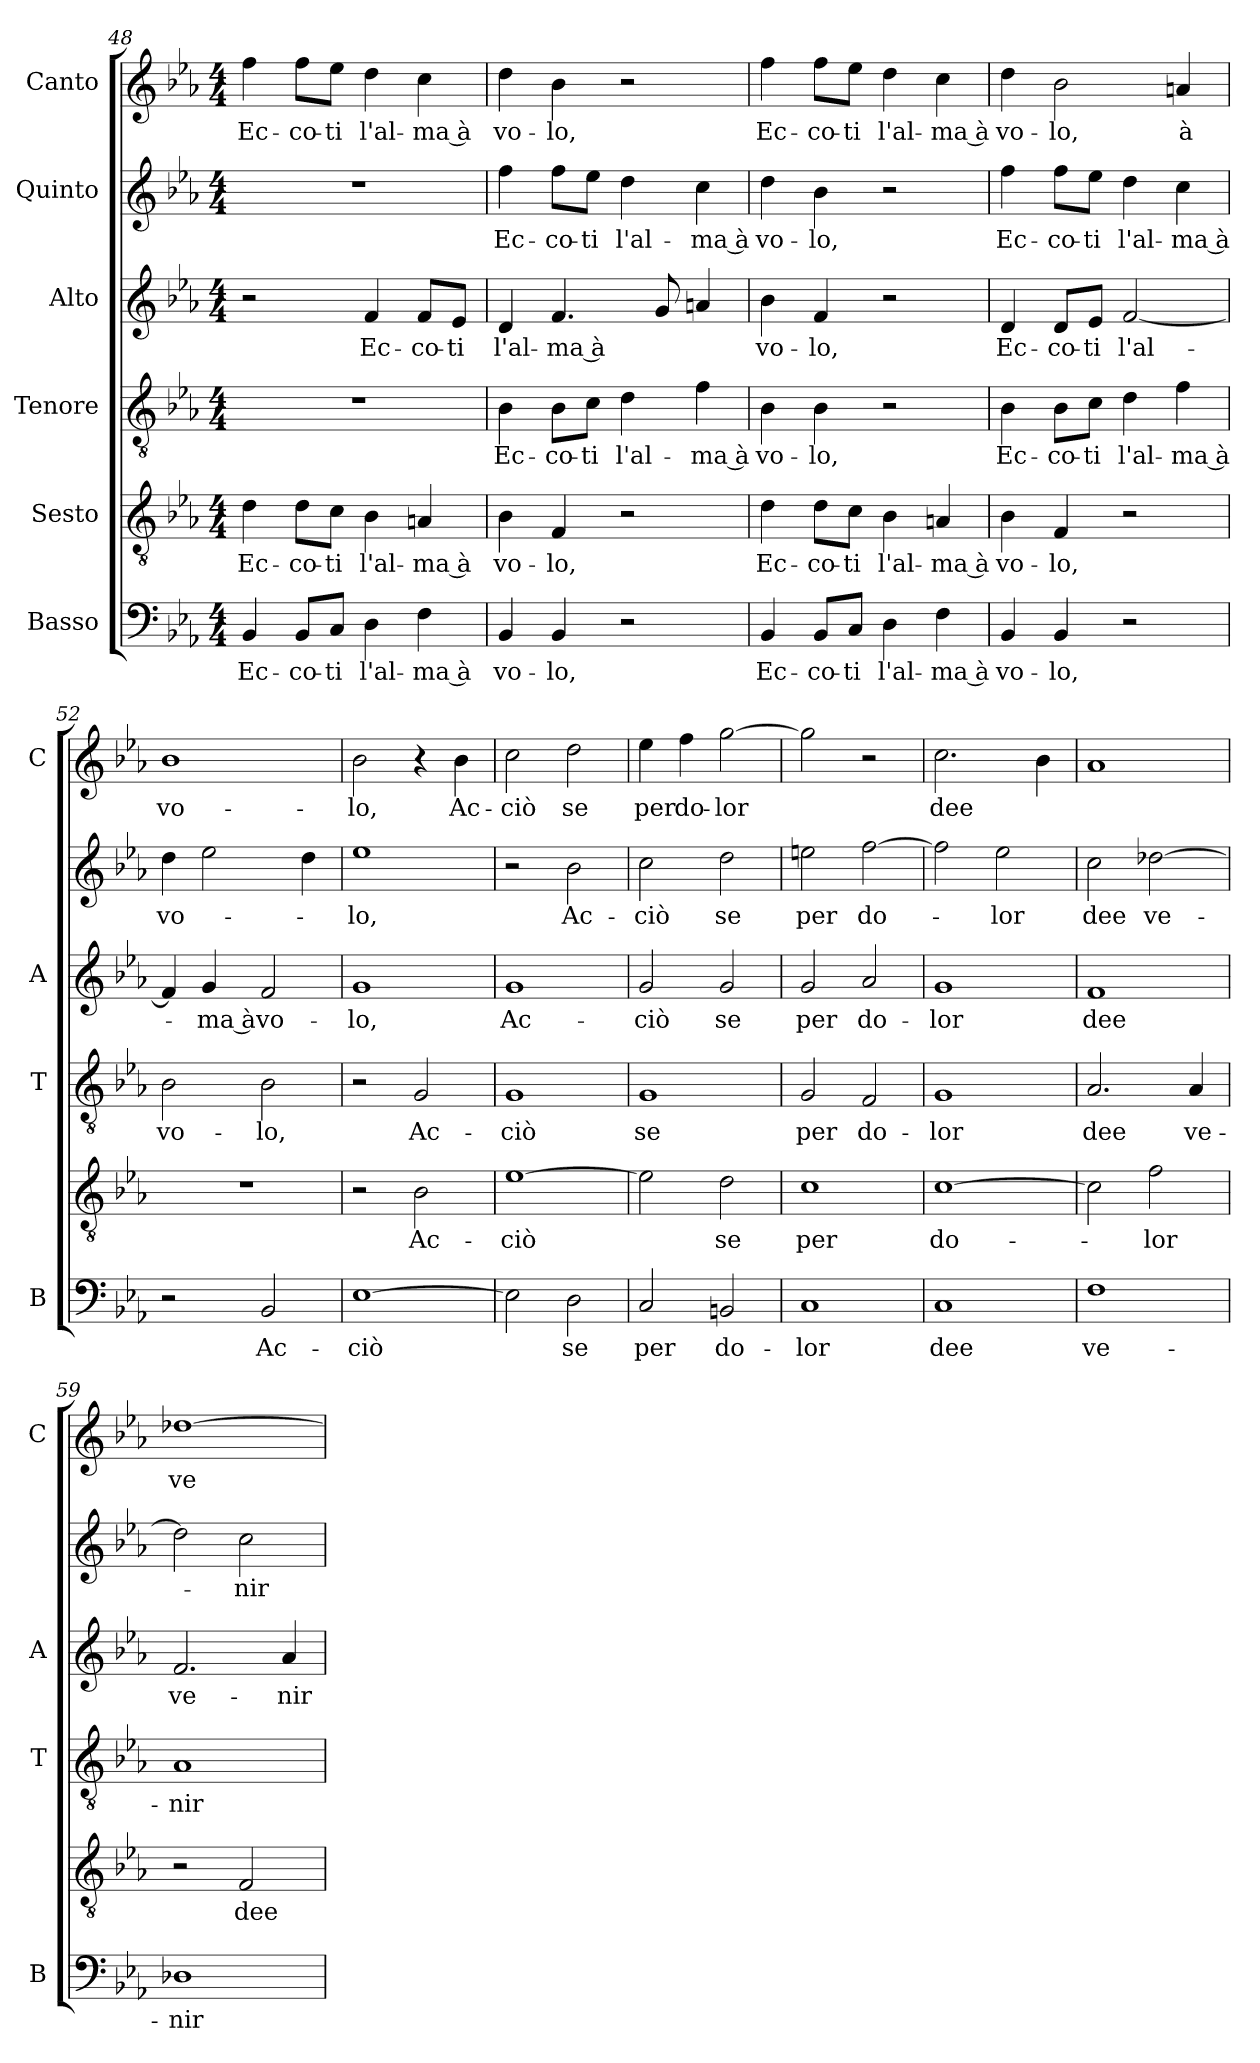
**kern	**text	**kern	**text	**kern	**text	**kern	**text	**kern	**text	**kern	**text
*part6	*part6	*part5	*part5	*part4	*part4	*part3	*part3	*part2	*part2	*part1	*part1
*staff6	*staff6	*staff5	*staff5	*staff4	*staff4	*staff3	*staff3	*staff2	*staff2	*staff1	*staff1
*I"Basso	*	*I"Sesto	*	*I"Tenore	*	*I"Alto	*	*I"Quinto	*	*I"Canto	*
*I'B	*	*	*	*I'T	*	*I'A	*	*	*	*I'C	*
*clefF4	*	*clefGv2	*	*clefGv2	*	*clefG2	*	*clefG2	*	*clefG2	*
*k[b-e-a-]	*	*k[b-e-a-]	*	*k[b-e-a-]	*	*k[b-e-a-]	*	*k[b-e-a-]	*	*k[b-e-a-]	*
*E-:	*	*E-:	*	*E-:	*	*E-:	*	*E-:	*	*E-:	*
*M4/4	*	*M4/4	*	*M4/4	*	*M4/4	*	*M4/4	*	*M4/4	*
=48	=48	=48	=48	=48	=48	=48	=48	=48	=48	=48	=48
!	!LO:LY:b	!	!LO:LY:b	!	!	!	!	!	!	!	!LO:LY:b
4BB-/	Ec-	4d\	Ec-	1r	.	2r	.	1r	.	4ff\	Ec-
!	!LO:LY:b	!	!LO:LY:b	!	!	!	!	!	!	!	!LO:LY:b
8BB-/L	-co-	8d\L	-co-	.	.	.	.	.	.	8ff\L	-co-
!	!LO:LY:b	!	!LO:LY:b	!	!	!	!	!	!	!	!LO:LY:b
8C/J	-ti	8c\J	-ti	.	.	.	.	.	.	8ee-\J	-ti
!	!LO:LY:b	!	!LO:LY:b	!	!	!	!LO:LY:b	!	!	!	!LO:LY:b
4D\	l'al-	4B-\	l'al-	.	.	4f/	Ec-	.	.	4dd\	l'al-
!	!LO:LY:b	!	!LO:LY:b	!	!	!	!LO:LY:b	!	!	!	!LO:LY:b
4F\	-ma à	4An/	-ma à	.	.	8f/L	-co-	.	.	4cc\	-ma à
!	!	!	!	!	!	!	!LO:LY:b	!	!	!	!
.	.	.	.	.	.	8e-/J	-ti	.	.	.	.
=49	=49	=49	=49	=49	=49	=49	=49	=49	=49	=49	=49
!	!LO:LY:b	!	!LO:LY:b	!	!LO:LY:b	!	!LO:LY:b	!	!LO:LY:b	!	!LO:LY:b
4BB-/	vo-	4B-\	vo-	4B-\	Ec-	4d/	l'al-	4ff\	Ec-	4dd\	vo-
!	!LO:LY:b	!	!LO:LY:b	!	!LO:LY:b	!	!LO:LY:b	!	!LO:LY:b	!	!LO:LY:b
4BB-/	-lo,	4F/	-lo,	8B-\L	-co-	4.f/	-ma à	8ff\L	-co-	4b-\	-lo,
!	!	!	!	!	!LO:LY:b	!	!	!	!LO:LY:b	!	!
.	.	.	.	8c\J	-ti	.	.	8ee-\J	-ti	.	.
!	!	!	!	!	!LO:LY:b	!	!	!	!LO:LY:b	!	!
2r	.	2r	.	4d\	l'al-	.	.	4dd\	l'al-	2r	.
.	.	.	.	.	.	8g/	.	.	.	.	.
!	!	!	!	!	!LO:LY:b	!	!	!	!LO:LY:b	!	!
.	.	.	.	4f\	-ma à	4an/	.	4cc\	-ma à	.	.
=50	=50	=50	=50	=50	=50	=50	=50	=50	=50	=50	=50
!	!LO:LY:b	!	!LO:LY:b	!	!LO:LY:b	!	!LO:LY:b	!	!LO:LY:b	!	!LO:LY:b
4BB-/	Ec-	4d\	Ec-	4B-\	vo-	4b-\	vo-	4dd\	vo-	4ff\	Ec-
!	!LO:LY:b	!	!LO:LY:b	!	!LO:LY:b	!	!LO:LY:b	!	!LO:LY:b	!	!LO:LY:b
8BB-/L	-co-	8d\L	-co-	4B-\	-lo,	4f/	-lo,	4b-\	-lo,	8ff\L	-co-
!	!LO:LY:b	!	!LO:LY:b	!	!	!	!	!	!	!	!LO:LY:b
8C/J	-ti	8c\J	-ti	.	.	.	.	.	.	8ee-\J	-ti
!	!LO:LY:b	!	!LO:LY:b	!	!	!	!	!	!	!	!LO:LY:b
4D\	l'al-	4B-\	l'al-	2r	.	2r	.	2r	.	4dd\	l'al-
!	!LO:LY:b	!	!LO:LY:b	!	!	!	!	!	!	!	!LO:LY:b
4F\	-ma à	4An/	-ma à	.	.	.	.	.	.	4cc\	-ma à
=51	=51	=51	=51	=51	=51	=51	=51	=51	=51	=51	=51
!	!LO:LY:b	!	!LO:LY:b	!	!LO:LY:b	!	!LO:LY:b	!	!LO:LY:b	!	!LO:LY:b
4BB-/	vo-	4B-\	vo-	4B-\	Ec-	4d/	Ec-	4ff\	Ec-	4dd\	vo-
!	!LO:LY:b	!	!LO:LY:b	!	!LO:LY:b	!	!LO:LY:b	!	!LO:LY:b	!	!LO:LY:b
4BB-/	-lo,	4F/	-lo,	8B-\L	-co-	8d/L	-co-	8ff\L	-co-	2b-\	-lo,
!	!	!	!	!	!LO:LY:b	!	!LO:LY:b	!	!LO:LY:b	!	!
.	.	.	.	8c\J	-ti	8e-/J	-ti	8ee-\J	-ti	.	.
!	!	!	!	!	!LO:LY:b	!	!LO:LY:b	!	!LO:LY:b	!	!
2r	.	2r	.	4d\	l'al-	[2f/	l'al-	4dd\	l'al-	.	.
!	!	!	!	!	!LO:LY:b	!	!	!	!LO:LY:b	!	!LO:LY:b
.	.	.	.	4f\	-ma à	.	.	4cc\	-ma à	4an/	à
!!LO:PB:g=z
=52	=52	=52	=52	=52	=52	=52	=52	=52	=52	=52	=52
!	!	!	!	!	!LO:LY:b	!	!	!	!LO:LY:b	!	!LO:LY:b
2r	.	1r	.	2B-\	vo-	4f/]	.	4dd\	vo-	1b-	vo-
!	!	!	!	!	!	!	!LO:LY:b	!	!	!	!
.	.	.	.	.	.	4g/	-ma à	2ee-\	.	.	.
!	!LO:LY:b	!	!	!	!LO:LY:b	!	!LO:LY:b	!	!	!	!
2BB-/	Ac-	.	.	2B-\	-lo,	2f/	vo-	.	.	.	.
.	.	.	.	.	.	.	.	4dd\	.	.	.
=53	=53	=53	=53	=53	=53	=53	=53	=53	=53	=53	=53
!	!LO:LY:b	!	!	!	!	!	!LO:LY:b	!	!LO:LY:b	!	!LO:LY:b
[1E-	-ciò	2r	.	2r	.	1g	-lo,	1ee-	-lo,	2b-\	-lo,
!	!	!	!LO:LY:b	!	!LO:LY:b	!	!	!	!	!	!
.	.	2B-\	Ac-	2G/	Ac-	.	.	.	.	4r	.
!	!	!	!	!	!	!	!	!	!	!	!LO:LY:b
.	.	.	.	.	.	.	.	.	.	4b-\	Ac-
=54	=54	=54	=54	=54	=54	=54	=54	=54	=54	=54	=54
!	!	!	!LO:LY:b	!	!LO:LY:b	!	!LO:LY:b	!	!	!	!LO:LY:b
2E-\]	.	[1e-	-ciò	1G	-ciò	1g	Ac-	2r	.	2cc\	-ciò
!	!LO:LY:b	!	!	!	!	!	!	!	!LO:LY:b	!	!LO:LY:b
2D\	se	.	.	.	.	.	.	2b-\	Ac-	2dd\	se
=55	=55	=55	=55	=55	=55	=55	=55	=55	=55	=55	=55
!	!LO:LY:b	!	!	!	!LO:LY:b	!	!LO:LY:b	!	!LO:LY:b	!	!LO:LY:b
2C/	per	2e-\]	.	1G	se	2g/	-ciò	2cc\	-ciò	4ee-\	per
!	!	!	!	!	!	!	!	!	!	!	!LO:LY:b
.	.	.	.	.	.	.	.	.	.	4ff\	do-
!	!LO:LY:b	!	!LO:LY:b	!	!	!	!LO:LY:b	!	!LO:LY:b	!	!LO:LY:b
2BBn/	do-	2d\	se	.	.	2g/	se	2dd\	se	[2gg\	-lor
=56	=56	=56	=56	=56	=56	=56	=56	=56	=56	=56	=56
!	!LO:LY:b	!	!LO:LY:b	!	!LO:LY:b	!	!LO:LY:b	!	!LO:LY:b	!	!
1C	-lor	1c	per	2G/	per	2g/	per	2een\	per	2gg\]	.
!	!	!	!	!	!LO:LY:b	!	!LO:LY:b	!	!LO:LY:b	!	!
.	.	.	.	2F/	do-	2a-/	do-	[2ff\	do-	2r	.
=57	=57	=57	=57	=57	=57	=57	=57	=57	=57	=57	=57
!	!LO:LY:b	!	!LO:LY:b	!	!LO:LY:b	!	!LO:LY:b	!	!	!	!LO:LY:b
1C	dee	[1c	do-	1G	-lor	1g	-lor	2ff\]	.	2.cc\	dee
!	!	!	!	!	!	!	!	!	!LO:LY:b	!	!
.	.	.	.	.	.	.	.	2ee-\	-lor	.	.
.	.	.	.	.	.	.	.	.	.	4b-\	.
=58	=58	=58	=58	=58	=58	=58	=58	=58	=58	=58	=58
!	!LO:LY:b	!	!	!	!LO:LY:b	!	!LO:LY:b	!	!LO:LY:b	!	!
1F	ve-	2c\]	.	2.A-/	dee	1f	dee	2cc\	dee	1a-	.
!	!	!	!LO:LY:b	!	!	!	!	!	!LO:LY:b	!	!
.	.	2f\	-lor	.	.	.	.	[2dd-X\	ve-	.	.
!	!	!	!	!	!LO:LY:b	!	!	!	!	!	!
.	.	.	.	4A-/	ve-	.	.	.	.	.	.
=59	=59	=59	=59	=59	=59	=59	=59	=59	=59	=59	=59
!	!LO:LY:b	!	!	!	!LO:LY:b	!	!LO:LY:b	!	!	!	!LO:LY:b
1D-X	-nir	2r	.	1A-	-nir	2.f/	ve-	2dd-\]	.	[1dd-X	ve-
!	!	!	!LO:LY:b	!	!	!	!	!	!LO:LY:b	!	!
.	.	2F/	dee	.	.	.	.	2cc\	-nir	.	.
!	!	!	!	!	!	!	!LO:LY:b	!	!	!	!
.	.	.	.	.	.	4a-/	-nir	.	.	.	.
=	=	=	=	=	=	=	=	=	=	=	=
*-	*-	*-	*-	*-	*-	*-	*-	*-	*-	*-	*-
